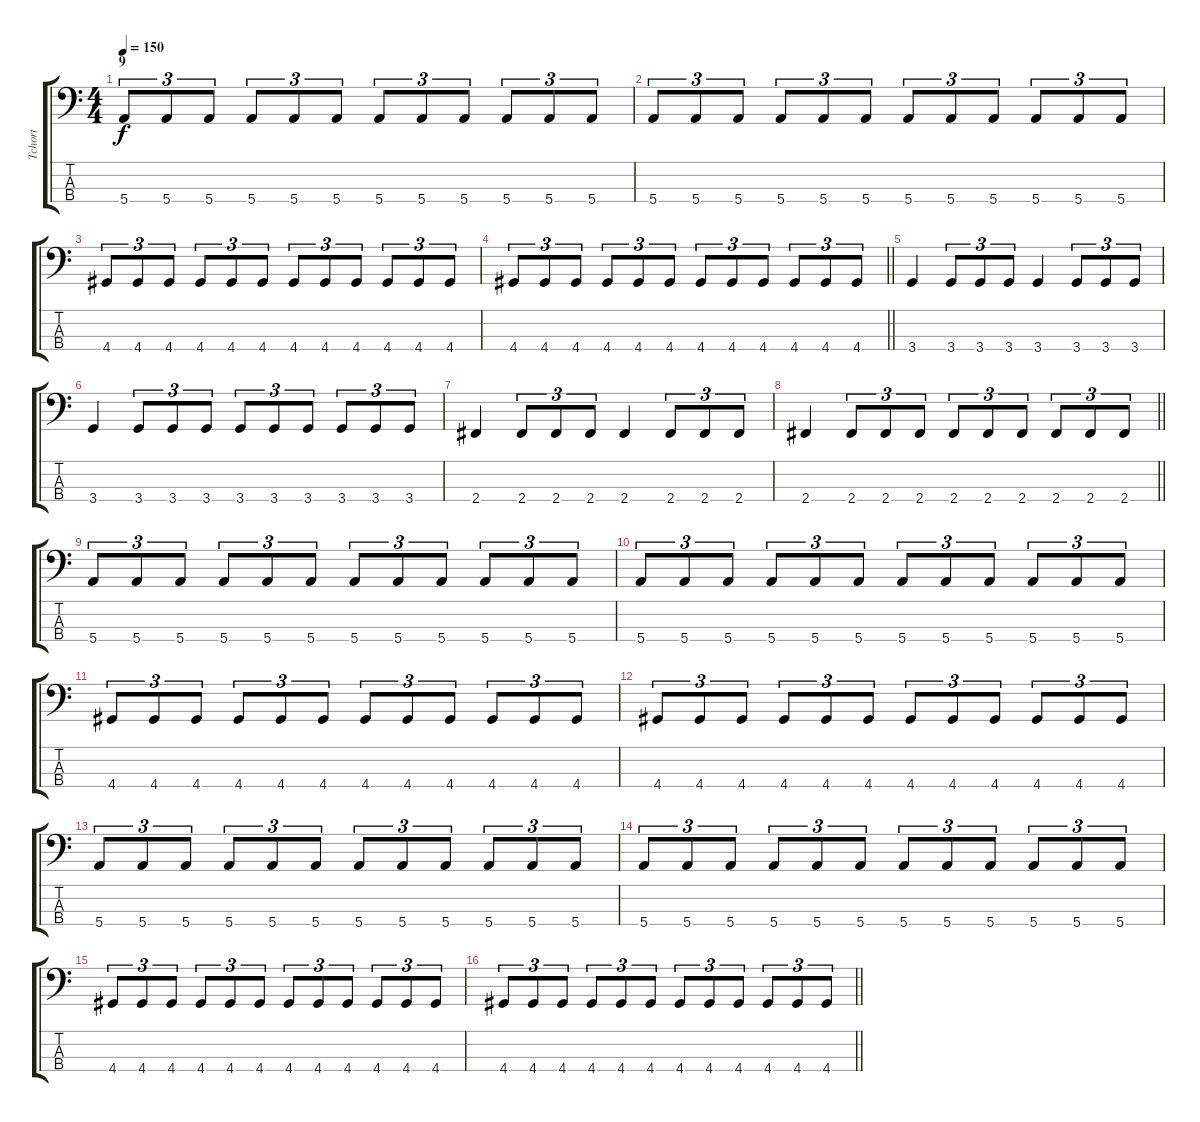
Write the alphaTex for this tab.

\track ("Tchort" "Tchort") {instrument electricbasspick}
\staff {score tabs}
\tuning (G2 D2 A1 E1) {hide}
\ts (4 4)
\section ("" "9")
\tempo 150
\clef f4
\ks c
5.4.8{tu (3 2) dy f} 5.4.8{tu (3 2)} 5.4.8{tu (3 2)} 5.4.8{tu (3 2)} 5.4.8{tu (3 2)} 5.4.8{tu (3 2)} 5.4.8{tu (3 2)} 5.4.8{tu (3 2)} 5.4.8{tu (3 2)} 5.4.8{tu (3 2)} 5.4.8{tu (3 2)} 5.4.8{tu (3 2)} |
5.4.8{tu (3 2)} 5.4.8{tu (3 2)} 5.4.8{tu (3 2)} 5.4.8{tu (3 2)} 5.4.8{tu (3 2)} 5.4.8{tu (3 2)} 5.4.8{tu (3 2)} 5.4.8{tu (3 2)} 5.4.8{tu (3 2)} 5.4.8{tu (3 2)} 5.4.8{tu (3 2)} 5.4.8{tu (3 2)} |
4.4.8{tu (3 2)} 4.4.8{tu (3 2)} 4.4.8{tu (3 2)} 4.4.8{tu (3 2)} 4.4.8{tu (3 2)} 4.4.8{tu (3 2)} 4.4.8{tu (3 2)} 4.4.8{tu (3 2)} 4.4.8{tu (3 2)} 4.4.8{tu (3 2)} 4.4.8{tu (3 2)} 4.4.8{tu (3 2)} |
\barLineRight lightlight
4.4.8{tu (3 2)} 4.4.8{tu (3 2)} 4.4.8{tu (3 2)} 4.4.8{tu (3 2)} 4.4.8{tu (3 2)} 4.4.8{tu (3 2)} 4.4.8{tu (3 2)} 4.4.8{tu (3 2)} 4.4.8{tu (3 2)} 4.4.8{tu (3 2)} 4.4.8{tu (3 2)} 4.4.8{tu (3 2)} |
\section ("" "")
3.4.4 3.4.8{tu (3 2)} 3.4.8{tu (3 2)} 3.4.8{tu (3 2)} 3.4.4 3.4.8{tu (3 2)} 3.4.8{tu (3 2)} 3.4.8{tu (3 2)} |
3.4.4 3.4.8{tu (3 2)} 3.4.8{tu (3 2)} 3.4.8{tu (3 2)} 3.4.8{tu (3 2)} 3.4.8{tu (3 2)} 3.4.8{tu (3 2)} 3.4.8{tu (3 2)} 3.4.8{tu (3 2)} 3.4.8{tu (3 2)} |
2.4.4 2.4.8{tu (3 2)} 2.4.8{tu (3 2)} 2.4.8{tu (3 2)} 2.4.4 2.4.8{tu (3 2)} 2.4.8{tu (3 2)} 2.4.8{tu (3 2)} |
\barLineRight lightlight
2.4.4 2.4.8{tu (3 2)} 2.4.8{tu (3 2)} 2.4.8{tu (3 2)} 2.4.8{tu (3 2)} 2.4.8{tu (3 2)} 2.4.8{tu (3 2)} 2.4.8{tu (3 2)} 2.4.8{tu (3 2)} 2.4.8{tu (3 2)} |
\section ("" "")
5.4.8{tu (3 2)} 5.4.8{tu (3 2)} 5.4.8{tu (3 2)} 5.4.8{tu (3 2)} 5.4.8{tu (3 2)} 5.4.8{tu (3 2)} 5.4.8{tu (3 2)} 5.4.8{tu (3 2)} 5.4.8{tu (3 2)} 5.4.8{tu (3 2)} 5.4.8{tu (3 2)} 5.4.8{tu (3 2)} |
5.4.8{tu (3 2)} 5.4.8{tu (3 2)} 5.4.8{tu (3 2)} 5.4.8{tu (3 2)} 5.4.8{tu (3 2)} 5.4.8{tu (3 2)} 5.4.8{tu (3 2)} 5.4.8{tu (3 2)} 5.4.8{tu (3 2)} 5.4.8{tu (3 2)} 5.4.8{tu (3 2)} 5.4.8{tu (3 2)} |
4.4.8{tu (3 2)} 4.4.8{tu (3 2)} 4.4.8{tu (3 2)} 4.4.8{tu (3 2)} 4.4.8{tu (3 2)} 4.4.8{tu (3 2)} 4.4.8{tu (3 2)} 4.4.8{tu (3 2)} 4.4.8{tu (3 2)} 4.4.8{tu (3 2)} 4.4.8{tu (3 2)} 4.4.8{tu (3 2)} |
4.4.8{tu (3 2)} 4.4.8{tu (3 2)} 4.4.8{tu (3 2)} 4.4.8{tu (3 2)} 4.4.8{tu (3 2)} 4.4.8{tu (3 2)} 4.4.8{tu (3 2)} 4.4.8{tu (3 2)} 4.4.8{tu (3 2)} 4.4.8{tu (3 2)} 4.4.8{tu (3 2)} 4.4.8{tu (3 2)} |
5.4.8{tu (3 2)} 5.4.8{tu (3 2)} 5.4.8{tu (3 2)} 5.4.8{tu (3 2)} 5.4.8{tu (3 2)} 5.4.8{tu (3 2)} 5.4.8{tu (3 2)} 5.4.8{tu (3 2)} 5.4.8{tu (3 2)} 5.4.8{tu (3 2)} 5.4.8{tu (3 2)} 5.4.8{tu (3 2)} |
5.4.8{tu (3 2)} 5.4.8{tu (3 2)} 5.4.8{tu (3 2)} 5.4.8{tu (3 2)} 5.4.8{tu (3 2)} 5.4.8{tu (3 2)} 5.4.8{tu (3 2)} 5.4.8{tu (3 2)} 5.4.8{tu (3 2)} 5.4.8{tu (3 2)} 5.4.8{tu (3 2)} 5.4.8{tu (3 2)} |
4.4.8{tu (3 2)} 4.4.8{tu (3 2)} 4.4.8{tu (3 2)} 4.4.8{tu (3 2)} 4.4.8{tu (3 2)} 4.4.8{tu (3 2)} 4.4.8{tu (3 2)} 4.4.8{tu (3 2)} 4.4.8{tu (3 2)} 4.4.8{tu (3 2)} 4.4.8{tu (3 2)} 4.4.8{tu (3 2)} |
\barLineRight lightlight
4.4.8{tu (3 2)} 4.4.8{tu (3 2)} 4.4.8{tu (3 2)} 4.4.8{tu (3 2)} 4.4.8{tu (3 2)} 4.4.8{tu (3 2)} 4.4.8{tu (3 2)} 4.4.8{tu (3 2)} 4.4.8{tu (3 2)} 4.4.8{tu (3 2)} 4.4.8{tu (3 2)} 4.4.8{tu (3 2)}
